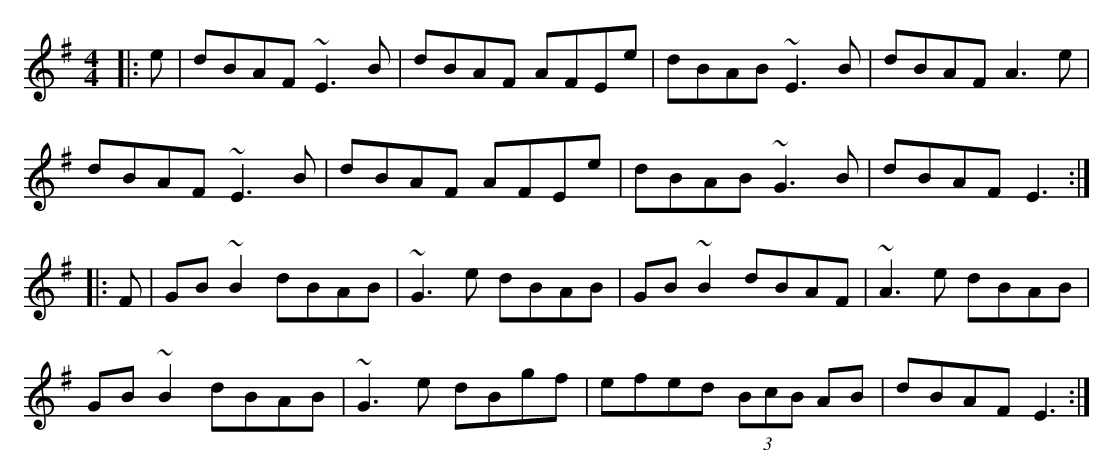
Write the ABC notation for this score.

X:1
M:4/4
K:Emin
|:e|dBAF ~E3 B|dBAF AFEe|dBAB ~E3 B|dBAF A3 e|
dBAF ~E3 B|dBAF AFEe|dBAB ~G3 B|dBAF E3:|
|:F|GB ~B2 dBAB|~G3e dBAB|GB ~B2 dBAF|~A3e dBAB|
GB ~B2 dBAB|~G3e dBgf|efed (3BcB AB|dBAF E3:|
